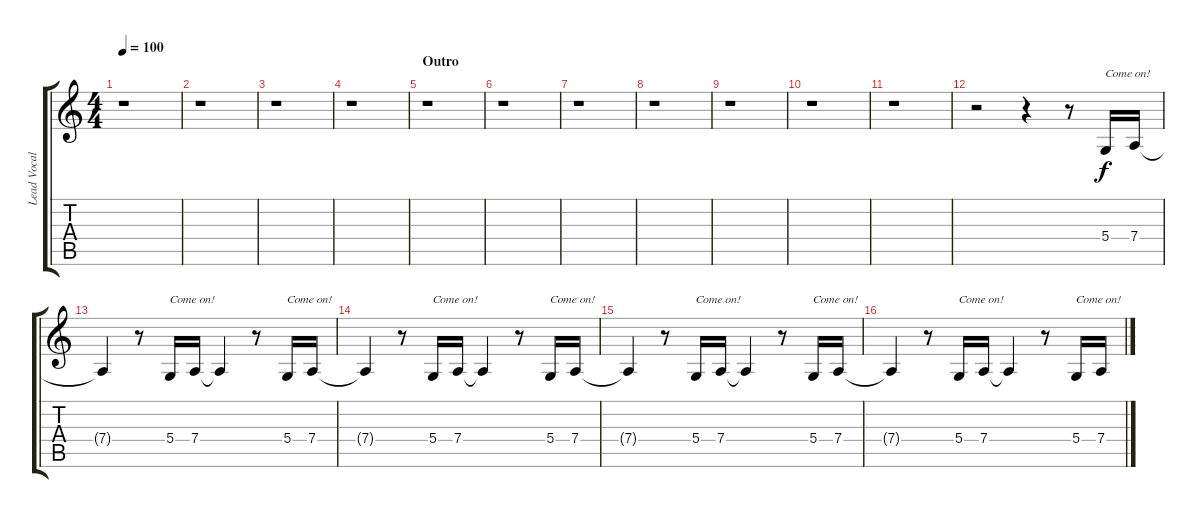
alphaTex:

\track ("Lead Vocals" "Lead Vocal") {instrument tenorsax}
\staff {score tabs}
\tuning (E4 B3 G3 D3 A2 E2) {hide}
\ts (4 4)
\tempo 100
\clef g2
\ks c
r.1{dy f} |
r.1 |
r.1 |
r.1 |
\section ("" "Outro")
r.1 |
r.1 |
r.1 |
r.1 |
r.1 |
r.1 |
r.1 |
r.2 r.4 r.8 5.4.16{txt "Come on!"} 7.4.16 |
7.4{t}.4 r.8 5.4.16{txt "Come on!"} 7.4.16 7.4{t}.4 r.8 5.4.16{txt "Come on!"} 7.4.16 |
7.4{t}.4 r.8 5.4.16{txt "Come on!"} 7.4.16 7.4{t}.4 r.8 5.4.16{txt "Come on!"} 7.4.16 |
7.4{t}.4 r.8 5.4.16{txt "Come on!"} 7.4.16 7.4{t}.4 r.8 5.4.16{txt "Come on!"} 7.4.16 |
7.4{t}.4 r.8 5.4.16{txt "Come on!"} 7.4.16 7.4{t}.4 r.8 5.4.16{txt "Come on!"} 7.4.16
